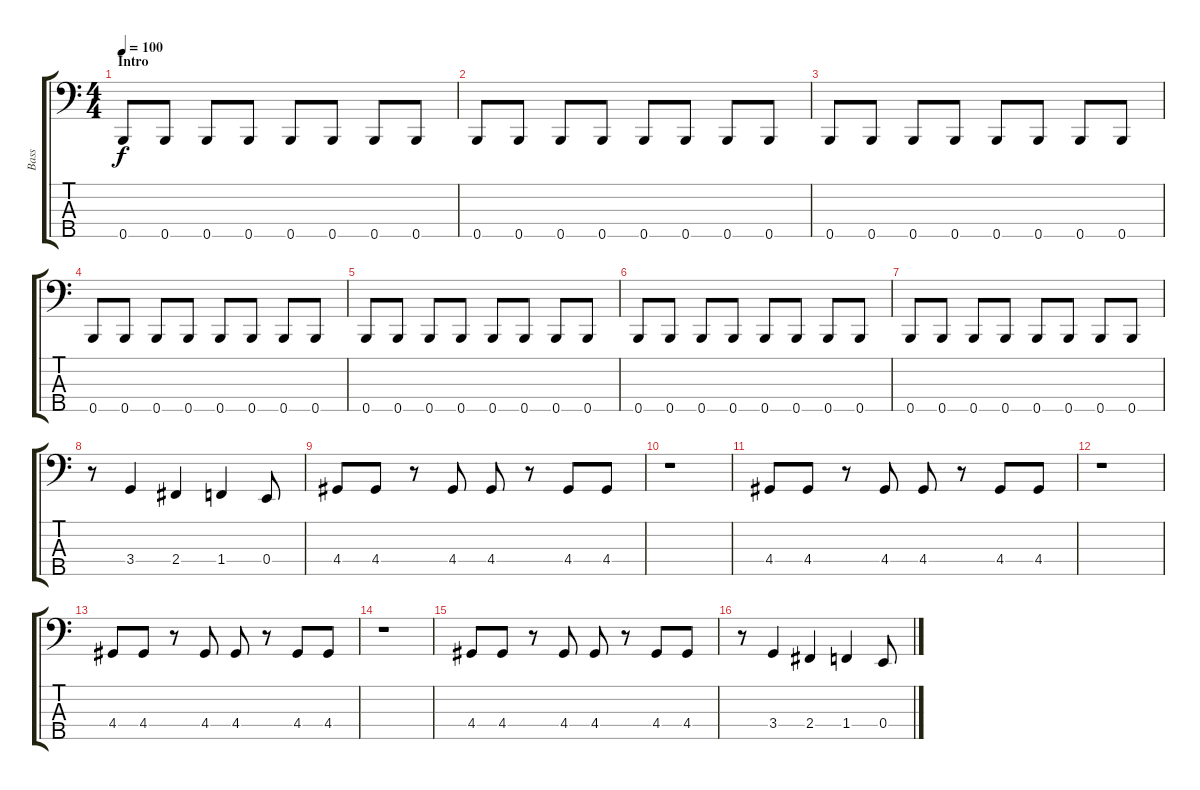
\track ("Bass" "Bass") {instrument electricbassfinger}
\staff {score tabs}
\tuning (G2 D2 A1 E1 B0) {hide}
\ts (4 4)
\section ("" "Intro")
\tempo 100
\clef f4
\ks c
0.5.8{dy f instrument electricbassfinger} 0.5.8 0.5.8 0.5.8 0.5.8 0.5.8 0.5.8 0.5.8 |
0.5.8 0.5.8 0.5.8 0.5.8 0.5.8 0.5.8 0.5.8 0.5.8 |
0.5.8 0.5.8 0.5.8 0.5.8 0.5.8 0.5.8 0.5.8 0.5.8 |
0.5.8 0.5.8 0.5.8 0.5.8 0.5.8 0.5.8 0.5.8 0.5.8 |
0.5.8 0.5.8 0.5.8 0.5.8 0.5.8 0.5.8 0.5.8 0.5.8 |
0.5.8 0.5.8 0.5.8 0.5.8 0.5.8 0.5.8 0.5.8 0.5.8 |
0.5.8 0.5.8 0.5.8 0.5.8 0.5.8 0.5.8 0.5.8 0.5.8 |
r.8 3.4.4 2.4.4 1.4.4 0.4.8 |
4.4.8 4.4.8 r.8 4.4.8 4.4.8 r.8 4.4.8 4.4.8 |
r.1 |
4.4.8 4.4.8 r.8 4.4.8 4.4.8 r.8 4.4.8 4.4.8 |
r.1 |
4.4.8 4.4.8 r.8 4.4.8 4.4.8 r.8 4.4.8 4.4.8 |
r.1 |
4.4.8 4.4.8 r.8 4.4.8 4.4.8 r.8 4.4.8 4.4.8 |
r.8 3.4.4 2.4.4 1.4.4 0.4.8
